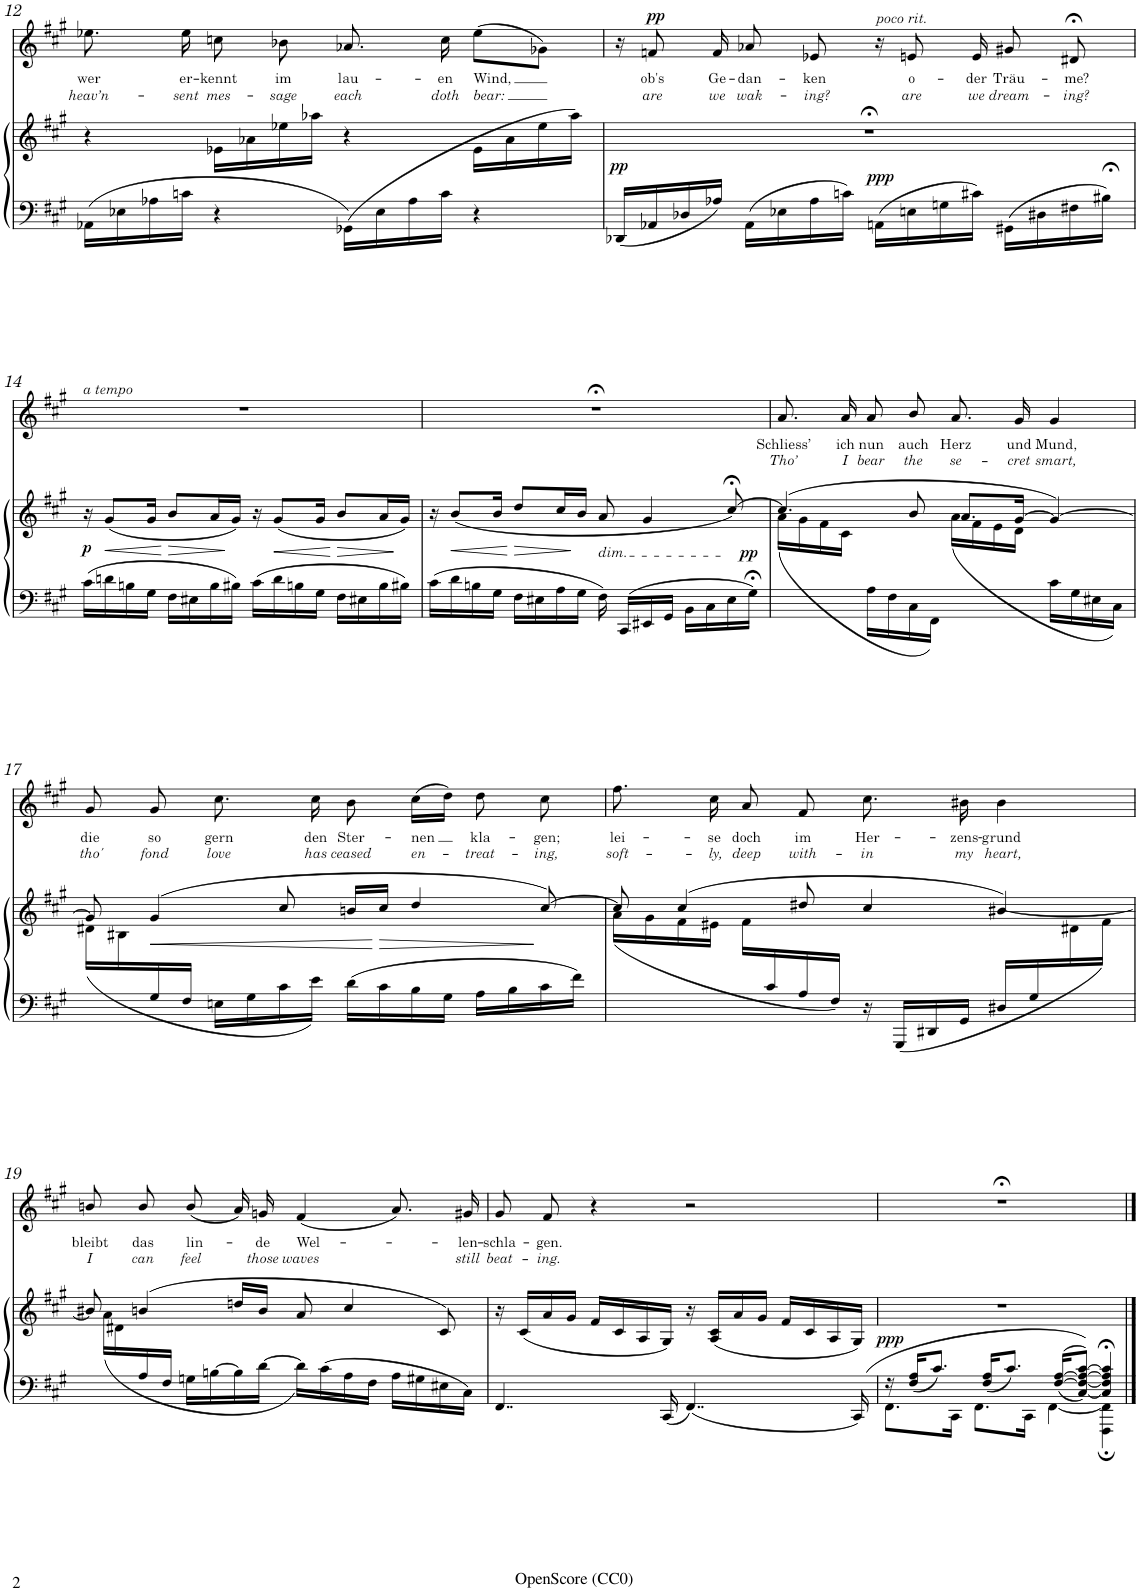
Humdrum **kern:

**kern	**kern	**dynam	**kern	**text	**text	**dynam
*part2	*part2	*part2	*part1	*part1	*part1	*part1
*staff3	*staff2	*staff2/3	*staff1	*staff1	*staff1	*staff1
*I"Piano	*	*	*I"Voice	*	*	*
*I'Pno	*	*	*	*	*	*
!!LO:PB:g=z
*clefF4	*clefG2	*	*clefG2	*	*	*
*k[f#c#g#]	*k[f#c#g#]	*	*k[f#c#g#]	*	*	*
*M4/4	*M4/4	*	*M4/4	*	*	*
*met(c)	*met(c)	*	*met(c)	*	*	*
=12	=12	=12	=12	=12	=12	=12
!	!	!	!	!LO:LY:b	!LO:LY:b	!
16AA-X\LL	4r	.	8.ee-X\	wer	heav’n-	.
16E-X\	.	.	.	.	.	.
16A-X\	.	.	.	.	.	.
!	!	!	!	!LO:LY:b	!LO:LY:b	!
16cn\JJ	.	.	16ee-\	er-	-sent	.
!	!	!	!	!LO:LY:b	!LO:LY:b	!
4r	16e-X\LL	.	8ccn\	-kennt	mes-	.
.	16a-X\	.	.	.	.	.
!	!	!	!	!LO:LY:b	!LO:LY:b	!
.	16ee-X\	.	8b-X\	im	-sage	.
.	16aa-X\JJ	.	.	.	.	.
!	!	!	!	!LO:LY:b	!LO:LY:b	!
16GG-X\LL	4r	.	8.a-X/	lau-	each	.
16E-\	.	.	.	.	.	.
16A-\	.	.	.	.	.	.
!	!	!	!	!LO:LY:b	!LO:LY:b	!
16c\JJ	.	.	16cc\	-en	doth	.
!	!	!	!	!LO:LY:b	!LO:LY:b	!
4r	16e-\LL	.	(8ee-\L	Wind,	bear:	.
.	16a-\	.	.	.	.	.
.	16ee-\	.	8g-X\J)	.	.	.
.	(16aa-X\JJ	.	.	.	.	.
=13	=13	=13	=13	=13	=13	=13
!	!	!LO:DY:b	!	!	!	!
16DD-X/LL	1r;<	pp	16r	.	.	.
!	!	!	!	!LO:LY:b	!LO:LY:b	!LO:DY:a
16AA-X/	.	.	8fn/	ob's	are	pp
16D-X/	.	.	.	.	.	.
!	!	!	!	!LO:LY:b	!LO:LY:b	!
16A-X/JJ	.	.	16f/	Ge-	we	.
!	!	!	!	!LO:LY:b	!LO:LY:b	!
16AA-\LL	.	.	8a-X/	-dan-	wak-	.
16E-X\	.	.	.	.	.	.
!	!	!	!	!LO:LY:b	!LO:LY:b	!
16A-\	.	.	8e-X/	-ken	-ing?	.
16cn\JJ	.	.	.	.	.	.
!	!	!	!LO:TX:a:i:t=poco rit.	!	!	!
!	!	!LO:DY:a=2	!	!	!	!
16AAn\LL	.	ppp	16r	.	.	.
!	!	!	!	!LO:LY:b	!LO:LY:b	!
16En\	.	.	8en/	o-	are	.
16Gn\	.	.	.	.	.	.
!	!	!	!	!LO:LY:b	!LO:LY:b	!
16c#X\JJ	.	.	16e/	-der	we	.
!	!	!	!	!LO:LY:b	!LO:LY:b	!
16GG#X\LL	.	.	8g#X/	Träu-	dream-	.
16D#X\	.	.	.	.	.	.
!	!	!	!	!LO:LY:b	!LO:LY:b	!
16F#X\	.	.	8d#X;</	-me?	-ing?	.
16B#X;<\JJ	.	.	.	.	.	.
!!LO:LB:g=z
=14	=14	=14	=14	=14	=14	=14
!	!	!	!LO:TX:a:i:t=a tempo	!	!	!
!	!	!LO:DY:b	!	!	!	!
16c#\LL	16r	p	1r	.	.	.
!	!	!LO:HP:b	!	!	!	!
16dn\	(8g#/L	<	.	.	.	.
16Bn\	.	.	.	.	.	.
16G#\JJ	16g#/Jk	.	.	.	.	.
!	!	!LO:HP:n=1:b	!	!	!	!
16F#\LL	8b/L	[ >	.	.	.	.
16E#X\	.	.	.	.	.	.
16B\	16a/L	.	.	.	.	.
16B#X\JJ	16g#/JJ)	]	.	.	.	.
16c#\LL	16r	.	.	.	.	.
!	!	!LO:HP:b	!	!	!	!
16d\	(8g#/L	<	.	.	.	.
16Bn\	.	.	.	.	.	.
16G#\JJ	16g#/Jk	.	.	.	.	.
!	!	!LO:HP:n=1:b	!	!	!	!
16F#\LL	8b/L	[ >	.	.	.	.
16E#X\	.	.	.	.	.	.
16B\	16a/L	.	.	.	.	.
16B#X\JJ	16g#/JJ)	]	.	.	.	.
=15	=15	=15	=15	=15	=15	=15
16c#\LL	16r	.	1r;<	.	.	.
!	!	!LO:HP:b	!	!	!	!
16d\	(8b/L	<	.	.	.	.
16Bn\	.	.	.	.	.	.
16G#\JJ	16b/Jk	.	.	.	.	.
!	!	!LO:HP:n=1:b	!	!	!	!
16F#\LL	8dd/L	[ >	.	.	.	.
16E#X\	.	.	.	.	.	.
16A\	16cc#/L	.	.	.	.	.
16G#\JJ	16b/JJ	]	.	.	.	.
!	!LO:TX:b:i:t=dim.	!	!	!	!	!
16F#\	8a/	.	.	.	.	.
16CC#/LL	.	.	.	.	.	.
16EE#X/	4g#/	.	.	.	.	.
16GG#/JJ	.	.	.	.	.	.
16BB\LL	.	.	.	.	.	.
16C#\	.	.	.	.	.	.
!	!	!LO:DY:b	!	!	!	!
16E#\	[8cc#;</)	pp	.	.	.	.
16G#;<\JJ	.	.	.	.	.	.
=16	=16	=16	=16	=16	=16	=16
*	*^	*	*	*	*	*
!	!	!	!	!	!LO:LY:b	!LO:LY:b	!
4ryy	(4.cc#/]	(16a\LL	.	8.a/	Schliess’	Tho’	.
.	.	16g#\	.	.	.	.	.
.	.	16f#\	.	.	.	.	.
!	!	!	!	!	!LO:LY:b	!LO:LY:b	!
.	.	16c#\JJ	.	16a/	ich	I	.
!	!	!	!	!	!LO:LY:b	!LO:LY:b	!
16A\LL	.	8ryy	.	8a/	nun	bear	.
16F#\	.	.	.	.	.	.	.
!	!	!	!	!	!LO:LY:b	!LO:LY:b	!
16C#\	8b/	16ryy	.	8b/	auch	the	.
16FF#\JJ)	.	16ryy	.	.	.	.	.
!	!	!	!	!	!LO:LY:b	!LO:LY:b	!
4ryy	8.a/L	(16a\LL	.	8.a/	Herz	se-	.
.	.	16f#\	.	.	.	.	.
.	.	16e\	.	.	.	.	.
!	!	!	!	!	!LO:LY:b	!LO:LY:b	!
.	[16g#/Jk	16d\JJ	.	16g#/	und	-cret	.
!	!	!	!	!	!LO:LY:b	!LO:LY:b	!
16c#\LL	4g#/_)	8ryy	.	4g#/	Mund,	smart,	.
16G#\	.	.	.	.	.	.	.
16E#X\	.	16ryy	.	.	.	.	.
16C#\JJ)	.	16ryy	.	.	.	.	.
!!LO:LB:g=z
=17	=17	=17	=17	=17	=17	=17	=17
*	*	*^	*	*	*	*	*
!	!	!	!	!	!	!LO:LY:b	!LO:LY:b	!
8ryy	8g#/]	8ryy	(<16d#X\LL	.	8g#/	die	tho'	.
.	.	.	16B#X\	.	.	.	.	.
!	!	!	!	!LO:HP:b	!	!LO:LY:b	!LO:LY:b	!
16G#/	(>4g#/	8ryy	2..ryy	<	8g#/	so	fond	.
16F#/JJ	.	.	.	.	.	.	.	.
!	!	!	!	!	!	!LO:LY:b	!LO:LY:b	!
16En\LL	.	4ryy	.	.	8.cc#\	gern	love	.
16G#\	.	.	.	.	.	.	.	.
16c#\	8cc#/	.	.	.	.	.	.	.
!	!	!	!	!	!	!LO:LY:b	!LO:LY:b	!
16e\JJ)	.	.	.	.	16cc#\	den	has	.
!	!	!	!	!	!	!LO:LY:b	!LO:LY:b	!
16d\LL	16bn/LL	2ryy	.	.	8b\	Ster-	ceased	.
!	!	!	!	!LO:HP:n=1:b	!	!	!	!
16c#\	16cc#/JJ	.	.	[ >	.	.	.	.
!	!	!	!	!	!	!LO:LY:b	!LO:LY:b	!
16B\	4dd/	.	.	.	(16cc#\LL	-nen	en-	.
16G#\JJ	.	.	.	.	16dd\JJ)	.	.	.
!	!	!	!	!	!	!LO:LY:b	!LO:LY:b	!
16A\LL	.	.	.	.	8dd\	kla-	-treat-	.
16B\	.	.	.	.	.	.	.	.
!	!	!	!	!	!	!LO:LY:b	!LO:LY:b	!
16c#\	[>8cc#/)	.	.	]	8cc#\	-gen;	-ing,	.
16f#\JJ	.	.	.	.	.	.	.	.
*	*	*v	*v	*	*	*	*	*
=18	=18	=18	=18	=18	=18	=18	=18
!	!	!	!	!	!LO:LY:b	!LO:LY:b	!
16ryy	8cc#/]	(<16a\LL	.	8.ff#\	lei-	soft-	.
.	.	16g#\	.	.	.	.	.
.	(>4cc#/	16f#\	.	.	.	.	.
!	!	!	!	!	!LO:LY:b	!LO:LY:b	!
.	.	16e#X\JJ	.	16cc#\	-se	-ly,	.
!	!	!	!	!	!LO:LY:b	!LO:LY:b	!
.	.	16f#\LL	.	8a/	doch	deep	.
16c#/	.	16ryy	.	.	.	.	.
!	!	!	!	!	!LO:LY:b	!LO:LY:b	!
*	*v	*v	*	*	*	*	*
16A/	8dd#X/	.	8f#/	im	with-	.
16F#/JJ)	.	.	.	.	.	.
!	!	!	!	!LO:LY:b	!LO:LY:b	!
16r	4cc#/	.	8.cc#\	Her-	-in	.
(<16GGG#/LL	.	.	.	.	.	.
16DD#X/	.	.	.	.	.	.
!	!	!	!	!LO:LY:b	!LO:LY:b	!
16GG#/JJ	.	.	16b#X\	-zens-	my	.
!	!	!	!	!LO:LY:b	!LO:LY:b	!
16D#X/LL	[4b#X/)	.	4b#\	-grund	heart,	.
16G#/	.	.	.	.	.	.
*	*^	*	*	*	*	*
8ryy	.	16d#X\	.	.	.	.	.
.	.	16f#\JJ)	.	.	.	.	.
!!LO:LB:g=z
=19	=19	=19	=19	=19	=19	=19	=19
*	*	*^	*	*	*	*	*
!	!	!	!	!	!	!LO:LY:b	!LO:LY:b	!
8ryy	8b#X/]	8ryy	(<16a\LL	.	8bn/	bleibt	I	.
.	.	.	16d#X\	.	.	.	.	.
!	!	!	!	!	!	!LO:LY:b	!LO:LY:b	!
16A/	(>4bn/	8ryy	2..ryy	.	8b/	das	can	.
16F#/JJ	.	.	.	.	.	.	.	.
!	!	!	!	!	!	!LO:LY:b	!LO:LY:b	!
16Gn\LL	.	2.ryy	.	.	(8b/	lin-	feel	.
[16Bn\	.	.	.	.	.	.	.	.
16B\]	16ddn/LL	.	.	.	16a/)	.	.	.
!	!	!	!	!	!	!LO:LY:b	!LO:LY:b	!
[16d\JJ	16b/JJ	.	.	.	16gn/	-de	those	.
!	!	!	!	!	!	!LO:LY:b	!LO:LY:b	!
16d\LL])	8a/	.	.	.	(4f#/	Wel-	waves	.
16c#\	.	.	.	.	.	.	.	.
16A\	4cc#/	.	.	.	.	.	.	.
16F#\JJ	.	.	.	.	.	.	.	.
16A\LL	.	.	.	.	8.a/)	.	.	.
16G#X\	.	.	.	.	.	.	.	.
16E#X\	8c#/)	.	.	.	.	.	.	.
!	!	!	!	!	!	!LO:LY:b	!LO:LY:b	!
16C#\JJ	.	.	.	.	16g#X/	-len-	still	.
*	*v	*v	*v	*	*	*	*	*
=20	=20	=20	=20	=20	=20	=20
!	!	!	!	!LO:LY:b	!LO:LY:b	!
4..FF#/	16r	.	8g#/	-schla-	beat-	.
.	(16c#/LL	.	.	.	.	.
!	!	!	!	!LO:LY:b	!LO:LY:b	!
.	16a/	.	8f#/	-gen.	-ing.	.
.	16g#/JJ	.	.	.	.	.
.	16f#/LL	.	4r	.	.	.
.	16c#/	.	.	.	.	.
.	16A/	.	.	.	.	.
16CC#/	16G#/JJ)	.	.	.	.	.
4..FF#/	16r	.	2r	.	.	.
.	(16A/ 16c#/LL	.	.	.	.	.
.	16a/	.	.	.	.	.
.	16g#/JJ	.	.	.	.	.
.	16f#/LL	.	.	.	.	.
.	16c#/	.	.	.	.	.
.	16A/	.	.	.	.	.
16CC#/	16G#/JJ)	.	.	.	.	.
=21	=21	=21	=21	=21	=21	=21
*^	*	*	*	*	*	*
!	!	!	!LO:DY:a=2	!	!	!	!
16r	8.FF#\L	1r	ppp	1r;<	.	.	.
16F#/ 16A/KL	.	.	.	.	.	.	.
8.c#/J	.	.	.	.	.	.	.
.	16CC#\Jk	.	.	.	.	.	.
.	8.FF#\L	.	.	.	.	.	.
16F#/ 16A/KL	.	.	.	.	.	.	.
8.c#/J	.	.	.	.	.	.	.
.	16CC#\Jk	.	.	.	.	.	.
.	[4FF#\	.	.	.	.	.	.
[16F#/ [16A/KL	.	.	.	.	.	.	.
[<8C#/ 8F#/_ 8A/_ [8c#/J	.	.	.	.	.	.	.
4C#/];< 4F#/];< 4A/];< 4c#/];<	4FFF#\; 4FF#\];	.	.	.	.	.	.
*v	*v	*	*	*	*	*	*
==	==	==	==	==	==	==
*-	*-	*-	*-	*-	*-	*-
